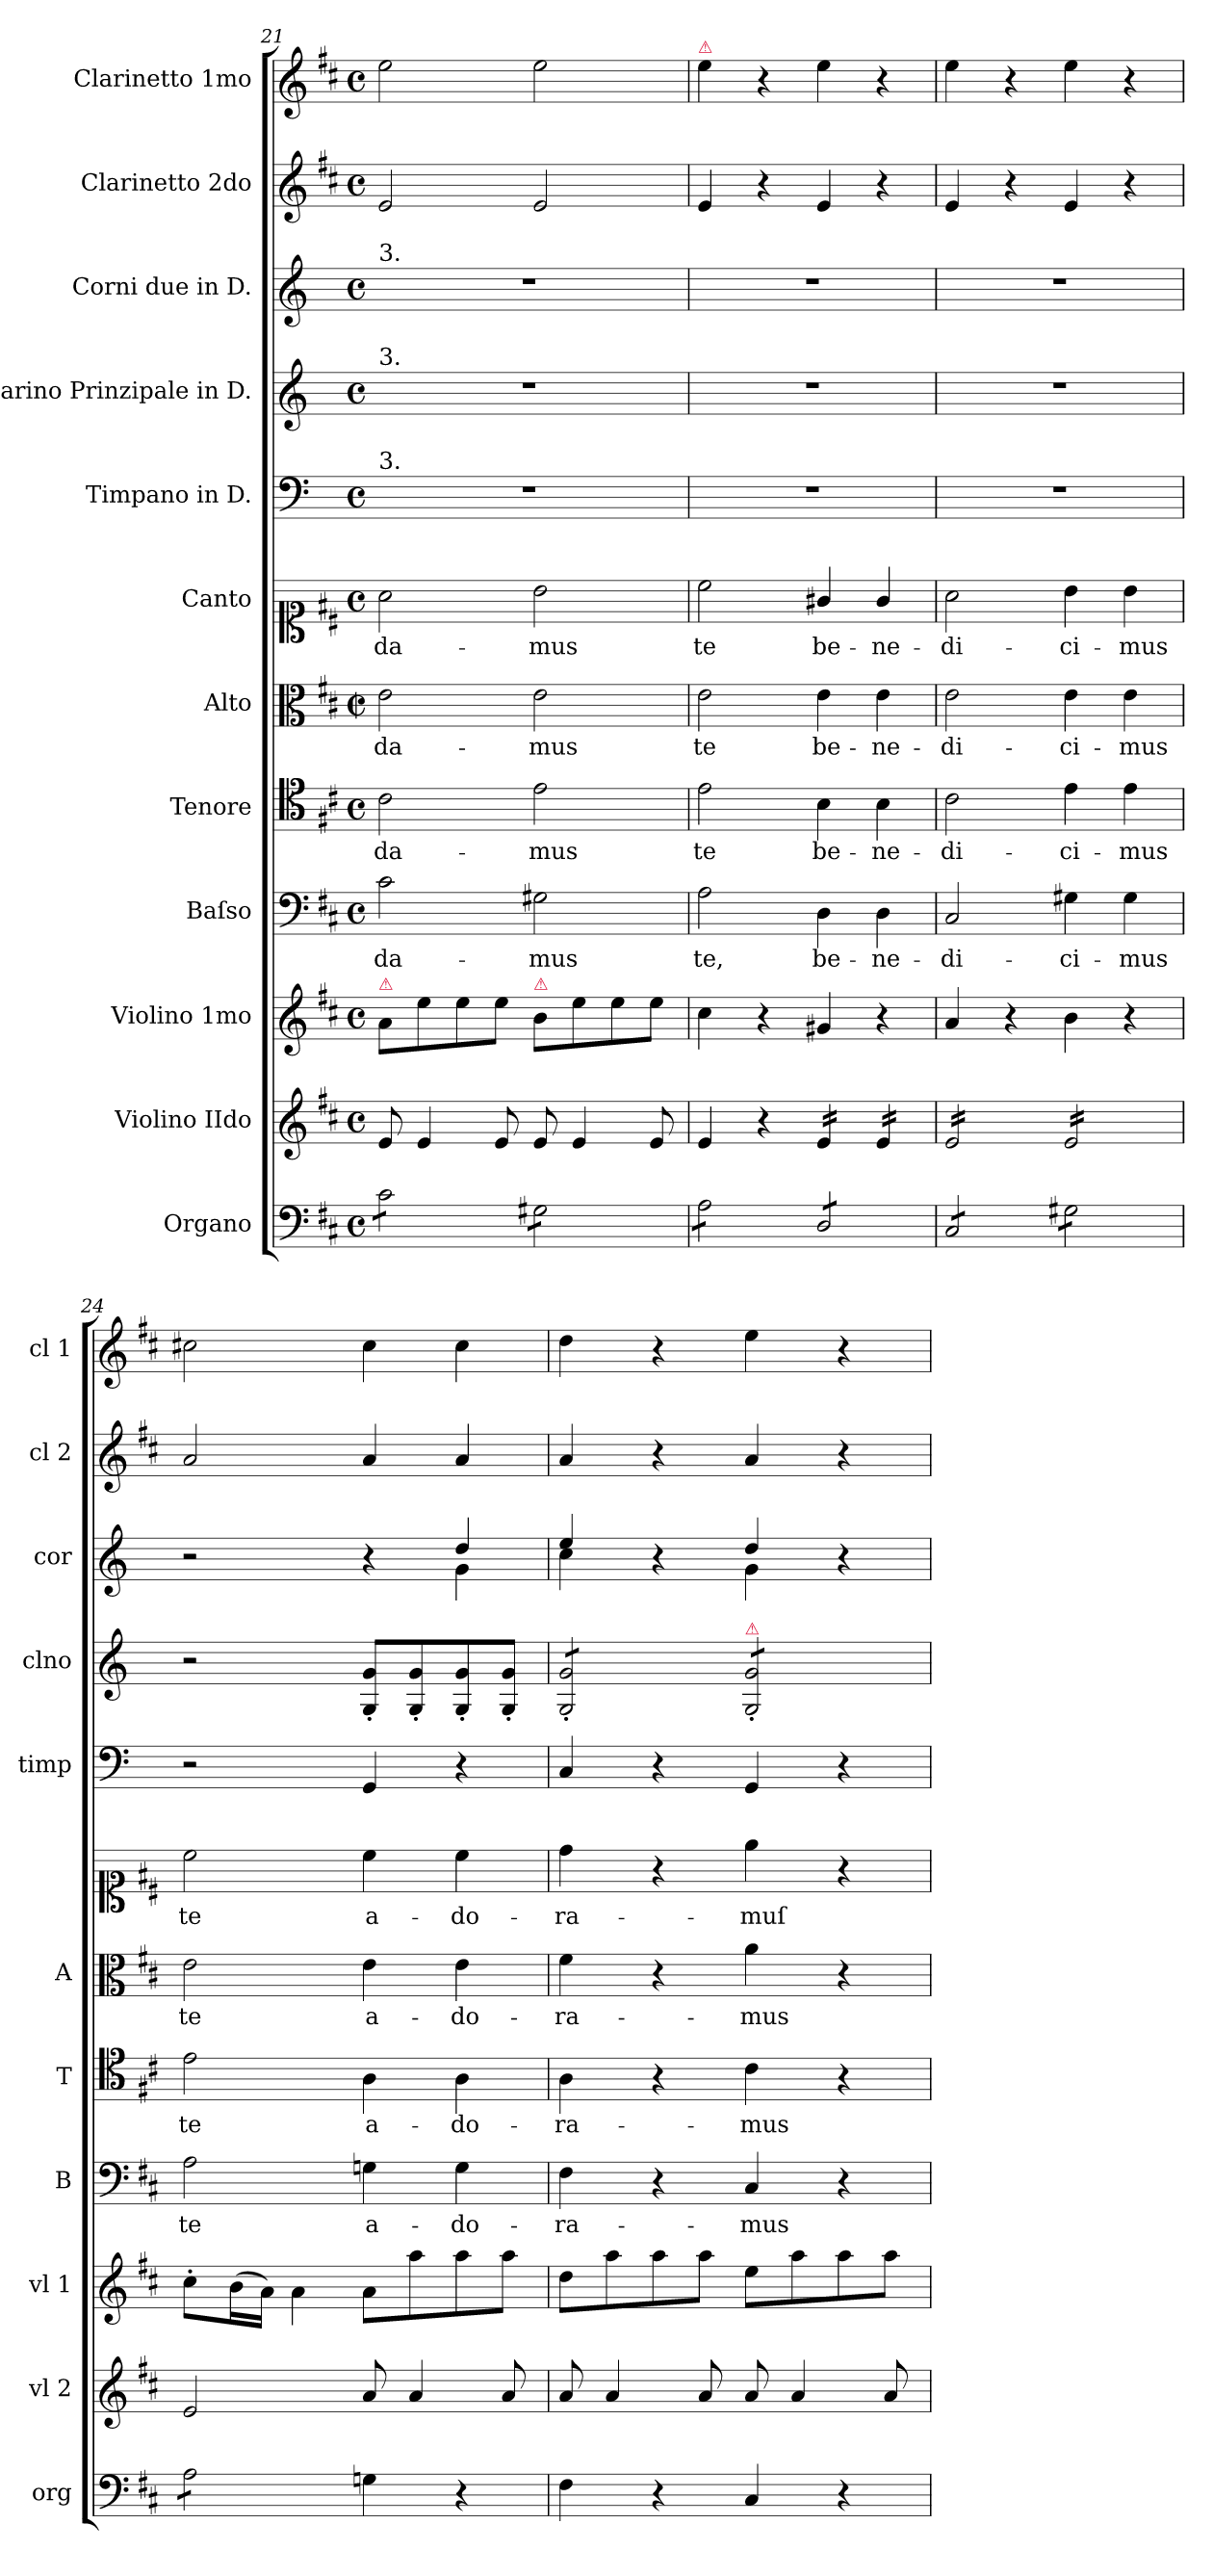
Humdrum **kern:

**kern	**kern	**kern	**kern	**text	**kern	**text	**kern	**text	**kern	**text	**kern	**kern	**kern	**kern	**kern
*part12	*part11	*part10	*part9	*part9	*part8	*part8	*part7	*part7	*part6	*part6	*part5	*part4	*part3	*part2	*part1
*staff12	*staff11	*staff10	*staff9	*staff9	*staff8	*staff8	*staff7	*staff7	*staff6	*staff6	*staff5	*staff4	*staff3	*staff2	*staff1
*I"Organo	*I"Violino IIdo	*I"Violino 1mo	*I"Baſso	*	*I"Tenore	*	*I"Alto	*	*I"Canto	*	*I"Timpano in D.	*I"Clarino Prinzipale in D.	*I"Corni due in D.	*I"Clarinetto 2do	*I"Clarinetto 1mo
*I'org	*I'vl 2	*I'vl 1	*I'B	*	*I'T	*	*I'A	*	*	*	*I'timp	*I'clno	*I'cor	*I'cl 2	*I'cl 1
*clefF4	*clefG2	*clefG2	*clefF4	*	*clefC4	*	*clefC3	*	*clefC1	*	*clefF4	*clefG2	*clefG2	*clefG2	*clefG2
*	*	*	*	*	*	*	*	*	*	*	*ITrd-1c-2	*ITrd-1c-2	*ITrd6c10	*	*
*k[f#c#]	*k[f#c#]	*k[f#c#]	*k[f#c#]	*	*k[f#c#]	*	*k[f#c#]	*	*k[f#c#]	*	*k[f#c#]	*k[f#c#]	*k[f#c#]	*k[f#c#]	*k[f#c#]
*M4/4	*M4/4	*M4/4	*M4/4	*	*M4/4	*	*M4/4	*	*M4/4	*	*M4/4	*M4/4	*M4/4	*M4/4	*M4/4
*met(c)	*met(c)	*met(c)	*met(c)	*	*met(c)	*	*met(c|)	*	*met(c)	*	*met(c)	*met(c)	*met(c)	*met(c)	*met(c)
=21	=21	=21	=21	=21	=21	=21	=21	=21	=21	=21	=21	=21	=21	=21	=21
!	!	!	!	!	!	!	!	!	!	!	!	!	!LO:TX:a:t=3.	!	!
!	!	!	!	!	!	!	!	!	!	!	!	!LO:TX:a:t=3.	!	!	!
!	!	!	!	!	!	!	!	!	!	!	!LO:TX:a:t=3.	!	!	!	!
!	!	!LO:TX:a:color=crimson:t=⚠	!	!	!	!	!	!	!	!	!	!	!	!	!
*tremolo	*	*	*	*	*	*	*	*	*	*	*	*	*	*	*
8c#\L	8e/	8a/L	2c#\	-da-	2c#\	-da-	2e\	-da-	2a\	-da-	1r	1r	1r	2e/	2ee\
8c#\	4e/	8ee\	.	.	.	.	.	.	.	.	.	.	.	.	.
8c#\	.	8ee\	.	.	.	.	.	.	.	.	.	.	.	.	.
8c#\J	8e/	8ee\J	.	.	.	.	.	.	.	.	.	.	.	.	.
!	!	!LO:TX:a:color=crimson:t=⚠	!	!	!	!	!	!	!	!	!	!	!	!	!
8G#X\L	8e/	8b/L	2G#X\	-mus	2e\	-mus	2e\	-mus	2b\	-mus	.	.	.	2e/	2ee\
8G#X\	4e/	8ee\	.	.	.	.	.	.	.	.	.	.	.	.	.
8G#X\	.	8ee\	.	.	.	.	.	.	.	.	.	.	.	.	.
8G#X\J	8e/	8ee\J	.	.	.	.	.	.	.	.	.	.	.	.	.
=22	=22	=22	=22	=22	=22	=22	=22	=22	=22	=22	=22	=22	=22	=22	=22
!	!	!	!	!	!	!	!	!	!	!	!	!	!	!	!LO:TX:a:color=crimson:t=⚠
8A\L	4e/	4cc#\	2A\	te,	2e\	te	2e\	te	2cc#\	te	1r	1r	1r	4e/	4ee\
8A\	.	.	.	.	.	.	.	.	.	.	.	.	.	.	.
8A\	4r	4r	.	.	.	.	.	.	.	.	.	.	.	4r	4r
8A\J	.	.	.	.	.	.	.	.	.	.	.	.	.	.	.
*	*tremolo	*	*	*	*	*	*	*	*	*	*	*	*	*	*
8D/L	16e/LL	4g#X/	4D\	be-	4B\	be-	4e\	be-	4g#X/	be-	.	.	.	4e/	4ee\
.	16e/	.	.	.	.	.	.	.	.	.	.	.	.	.	.
8D/	16e/	.	.	.	.	.	.	.	.	.	.	.	.	.	.
.	16e/JJ	.	.	.	.	.	.	.	.	.	.	.	.	.	.
8D/	16e/LL	4r	4D\	-ne-	4B\	-ne-	4e\	-ne-	4g#/	-ne-	.	.	.	4r	4r
.	16e/	.	.	.	.	.	.	.	.	.	.	.	.	.	.
8D/J	16e/	.	.	.	.	.	.	.	.	.	.	.	.	.	.
.	16e/JJ	.	.	.	.	.	.	.	.	.	.	.	.	.	.
=23	=23	=23	=23	=23	=23	=23	=23	=23	=23	=23	=23	=23	=23	=23	=23
8C#/L	16e/LL	4a/	2C#/	-di-	2c#\	-di-	2e\	-di-	2a\	-di-	1r	1r	1r	4e/	4ee\
.	16e/	.	.	.	.	.	.	.	.	.	.	.	.	.	.
8C#/	16e/	.	.	.	.	.	.	.	.	.	.	.	.	.	.
.	16e/	.	.	.	.	.	.	.	.	.	.	.	.	.	.
8C#/	16e/	4r	.	.	.	.	.	.	.	.	.	.	.	4r	4r
.	16e/	.	.	.	.	.	.	.	.	.	.	.	.	.	.
8C#/J	16e/	.	.	.	.	.	.	.	.	.	.	.	.	.	.
.	16e/JJ	.	.	.	.	.	.	.	.	.	.	.	.	.	.
8G#X\L	16e/LL	4b\	4G#X\	-ci-	4e\	-ci-	4e\	-ci-	4b\	-ci-	.	.	.	4e/	4ee\
.	16e/	.	.	.	.	.	.	.	.	.	.	.	.	.	.
8G#X\	16e/	.	.	.	.	.	.	.	.	.	.	.	.	.	.
.	16e/	.	.	.	.	.	.	.	.	.	.	.	.	.	.
8G#X\	16e/	4r	4G#\	-mus	4e\	-mus	4e\	-mus	4b\	-mus	.	.	.	4r	4r
.	16e/	.	.	.	.	.	.	.	.	.	.	.	.	.	.
8G#X\J	16e/	.	.	.	.	.	.	.	.	.	.	.	.	.	.
.	16e/JJ	.	.	.	.	.	.	.	.	.	.	.	.	.	.
*	*Xtremolo	*	*	*	*	*	*	*	*	*	*	*	*	*	*
=24	=24	=24	=24	=24	=24	=24	=24	=24	=24	=24	=24	=24	=24	=24	=24
*	*	*	*	*	*	*	*	*	*	*	*	*	*^	*	*
8A\L	2e/	8cc#'\L	2A\	te	2e\	te	2e\	te	2cc#\	te	2r	2r	2r	2ryy	2a/	2cc#X\
8A\	.	(16b\L	.	.	.	.	.	.	.	.	.	.	.	.	.	.
.	.	16a\JJ)	.	.	.	.	.	.	.	.	.	.	.	.	.	.
8A\	.	4a\	.	.	.	.	.	.	.	.	.	.	.	.	.	.
8A\J	.	.	.	.	.	.	.	.	.	.	.	.	.	.	.	.
*Xtremolo	*	*	*	*	*	*	*	*	*	*	*	*	*	*	*	*
4Gn\	8a/	8a\L	4Gn\	a-	4A\	a-	4e\	a-	4cc#\	a-	4AA/	8A'/ 8a'/L	4r	4ryy	4a/	4cc#\
.	4a/	8aa\	.	.	.	.	.	.	.	.	.	8A'/ 8a'/	.	.	.	.
4r	.	8aa\	4G\	-do-	4A\	-do-	4e\	-do-	4cc#\	-do-	4r	8A'/ 8a'/	4e/	4A\	4a/	4cc#\
.	8a/	8aa\J	.	.	.	.	.	.	.	.	.	8A'/ 8a'/J	.	.	.	.
=25	=25	=25	=25	=25	=25	=25	=25	=25	=25	=25	=25	=25	=25	=25	=25	=25
!	!	!	!	!	!	!	!	!	!	!	!	!LO:TX:a:color=crimson:t=⚠	!	!	!	!
*	*	*	*	*	*	*	*	*	*	*	*	*tremolo	*	*	*	*
4F#\	8a/	8dd\L	4F#\	-ra-	4A\	-ra-	4f#\	-ra-	4dd\	-ra-	4D/	8A'/ 8a'/L	4f#/	4d\	4a/	4dd\
.	4a/	8aa\	.	.	.	.	.	.	.	.	.	8A'/ 8a'/	.	.	.	.
4r	.	8aa\	4r	.	4r	.	4r	.	4r	.	4r	8A'/ 8a'/	4r	4ryy	4r	4r
.	8a/	8aa\J	.	.	.	.	.	.	.	.	.	8A'/ 8a'/J	.	.	.	.
!	!	!	!	!	!	!	!	!	!	!	!	!LO:TX:a:color=crimson:t=⚠	!	!	!	!
4C#/	8a/	8ee\L	4C#/	-mus	4c#\	-mus	4a\	-mus	4ee\	-muſ	4AA/	8A'/ 8a'/L	4e/	4A\	4a/	4ee\
.	4a/	8aa\	.	.	.	.	.	.	.	.	.	8A'/ 8a'/	.	.	.	.
4r	.	8aa\	4r	.	4r	.	4r	.	4r	.	4r	8A'/ 8a'/	4r	4ryy	4r	4r
.	8a/	8aa\J	.	.	.	.	.	.	.	.	.	8A'/ 8a'/J	.	.	.	.
*	*	*	*	*	*	*	*	*	*	*	*	*Xtremolo	*	*	*	*
*	*	*	*	*	*	*	*	*	*	*	*	*	*v	*v	*	*
=	=	=	=	=	=	=	=	=	=	=	=	=	=	=	=
*-	*-	*-	*-	*-	*-	*-	*-	*-	*-	*-	*-	*-	*-	*-	*-
